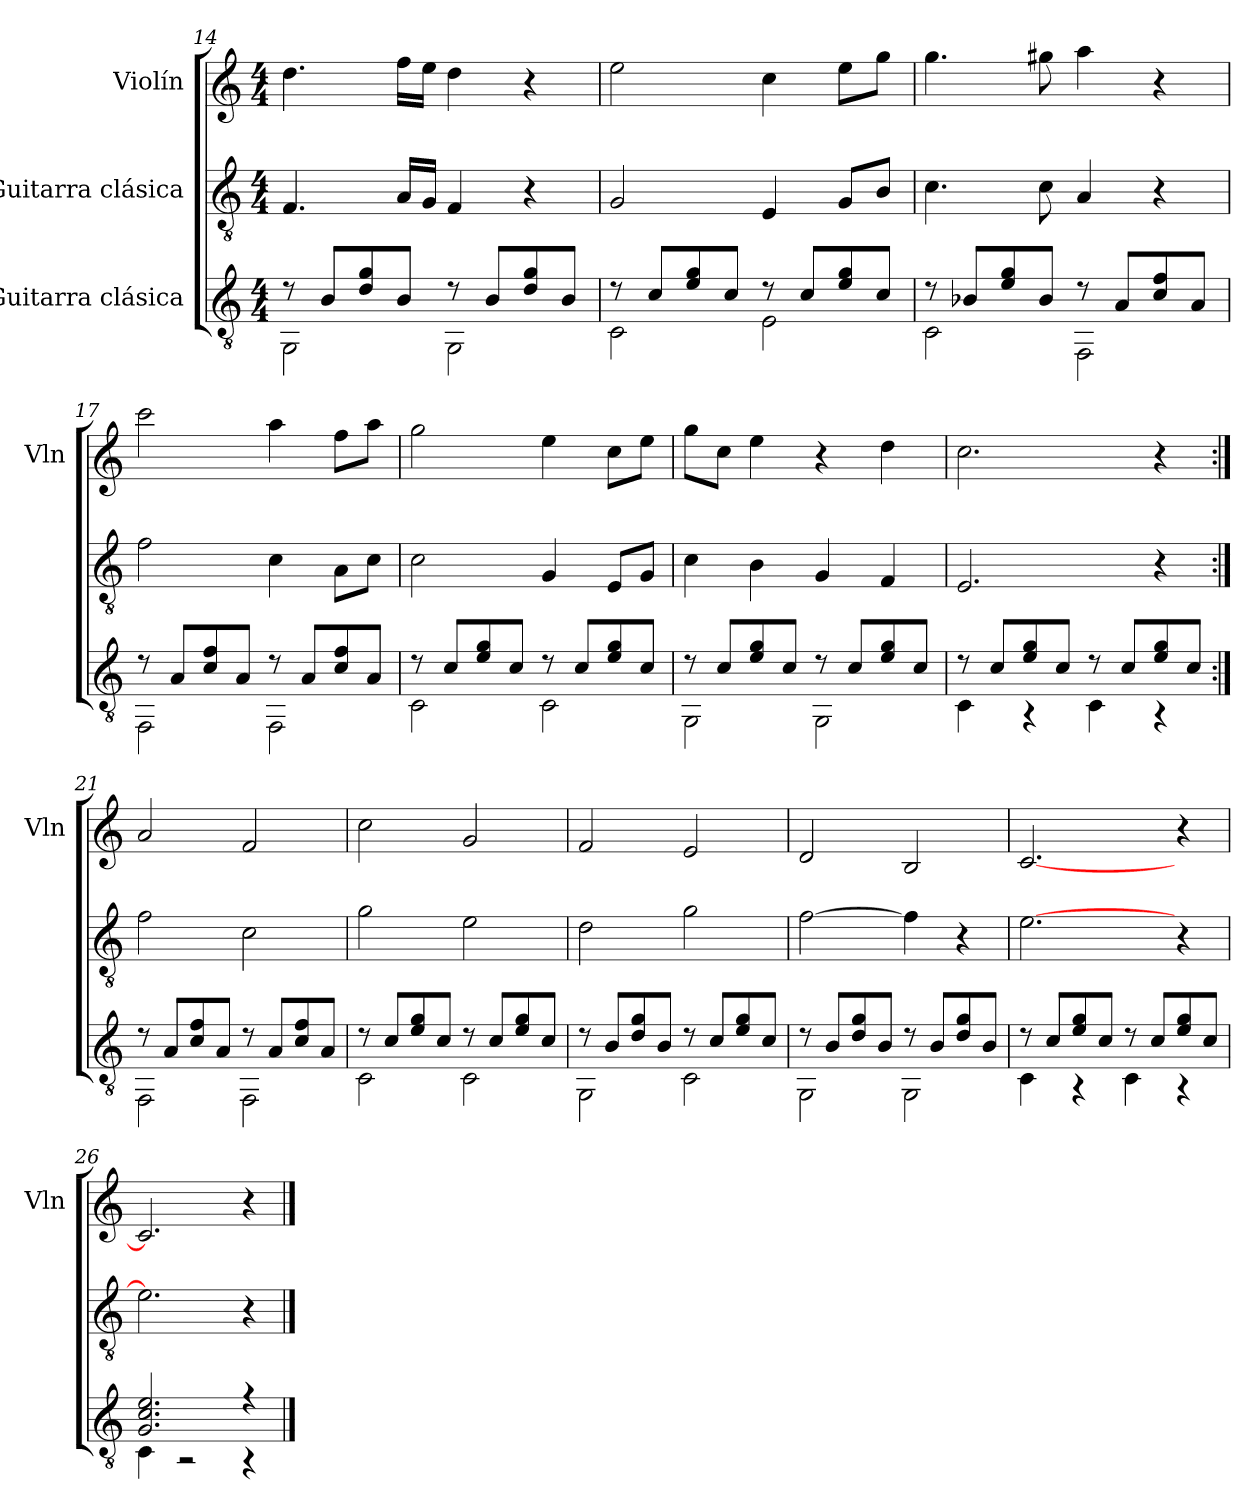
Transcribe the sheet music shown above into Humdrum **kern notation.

**kern	**kern	**kern
*part3	*part2	*part1
*staff3	*staff2	*staff1
*I"Guitarra clásica	*I"Guitarra clásica	*I"Violín
*	*	*I'Vln
*clefGv2	*clefGv2	*clefG2
*k[]	*k[]	*k[]
*M4/4	*M4/4	*M4/4
=14	=14	=14
*^	*	*
8r	2GG\	4.F/	4.dd\
8B/L	.	.	.
8d/ 8g/	.	.	.
8B/J	.	16A/LL	16ff\LL
.	.	16G/JJ	16ee\JJ
8r	2GG\	4F/	4dd\
8B/L	.	.	.
8d/ 8g/	.	4r	4r
8B/J	.	.	.
=15	=15	=15	=15
8r	2C\	2G/	2ee\
8c/L	.	.	.
8e/ 8g/	.	.	.
8c/J	.	.	.
8r	2E\	4E/	4cc\
8c/L	.	.	.
8e/ 8g/	.	8G/L	8ee\L
8c/J	.	8B/J	8gg\J
!!LO:PB:g=z
=16	=16	=16	=16
8r	2C\	4.c\	4.gg\
8B-X/L	.	.	.
8e/ 8g/	.	.	.
8B-/J	.	8c\	8gg#X\
8r	2FF\	4A/	4aa\
8A/L	.	.	.
8c/ 8f/	.	4r	4r
8A/J	.	.	.
=17	=17	=17	=17
8r	2FF\	2f\	2ccc\
8A/L	.	.	.
8c/ 8f/	.	.	.
8A/J	.	.	.
8r	2FF\	4c\	4aa\
8A/L	.	.	.
8c/ 8f/	.	8A\L	8ff\L
8A/J	.	8c\J	8aa\J
=18	=18	=18	=18
8r	2C\	2c\	2gg\
8c/L	.	.	.
8e/ 8g/	.	.	.
8c/J	.	.	.
8r	2C\	4G/	4ee\
8c/L	.	.	.
8e/ 8g/	.	8E/L	8cc\L
8c/J	.	8G/J	8ee\J
=19	=19	=19	=19
8r	2GG\	4c\	8gg\L
8c/L	.	.	8cc\J
8e/ 8g/	.	4B\	4ee\
8c/J	.	.	.
8r	2GG\	4G/	4r
8c/L	.	.	.
8e/ 8g/	.	4F/	4dd\
8c/J	.	.	.
=20	=20	=20	=20
8r	4C\	2.E/	2.cc\
8c/L	.	.	.
8e/ 8g/	4r	.	.
8c/J	.	.	.
8r	4C\	.	.
8c/L	.	.	.
8e/ 8g/	4r	4r	4r
8c/J	.	.	.
!!LO:LB:g=z
=21:|!	=21:|!	=21:|!	=21:|!
8r	2FF\	2f\	2a/
8A/L	.	.	.
8c/ 8f/	.	.	.
8A/J	.	.	.
8r	2FF\	2c\	2f/
8A/L	.	.	.
8c/ 8f/	.	.	.
8A/J	.	.	.
=22	=22	=22	=22
8r	2C\	2g\	2cc\
8c/L	.	.	.
8e/ 8g/	.	.	.
8c/J	.	.	.
8r	2C\	2e\	2g/
8c/L	.	.	.
8e/ 8g/	.	.	.
8c/J	.	.	.
=23	=23	=23	=23
8r	2GG\	2d\	2f/
8B/L	.	.	.
8d/ 8g/	.	.	.
8B/J	.	.	.
8r	2C\	2g\	2e/
8c/L	.	.	.
8e/ 8g/	.	.	.
8c/J	.	.	.
=24	=24	=24	=24
8r	2GG\	[2f\	2d/
8B/L	.	.	.
8d/ 8g/	.	.	.
8B/J	.	.	.
8r	2GG\	4f\]	2B/
8B/L	.	.	.
8d/ 8g/	.	4r	.
8B/J	.	.	.
=25	=25	=25	=25
8r	4C\	[2.e\	[2.c/
8c/L	.	.	.
8e/ 8g/	4r	.	.
8c/J	.	.	.
8r	4C\	.	.
8c/L	.	.	.
8e/ 8g/	4r	4r	4r
8c/J	.	.	.
!!LO:LB:g=z
=26	=26	=26	=26
2.G/ 2.c/ 2.e/	4C\	2.e\]	2.c/]
.	2r	.	.
4r	4r	4r	4r
*v	*v	*	*
==	==	==
*-	*-	*-
